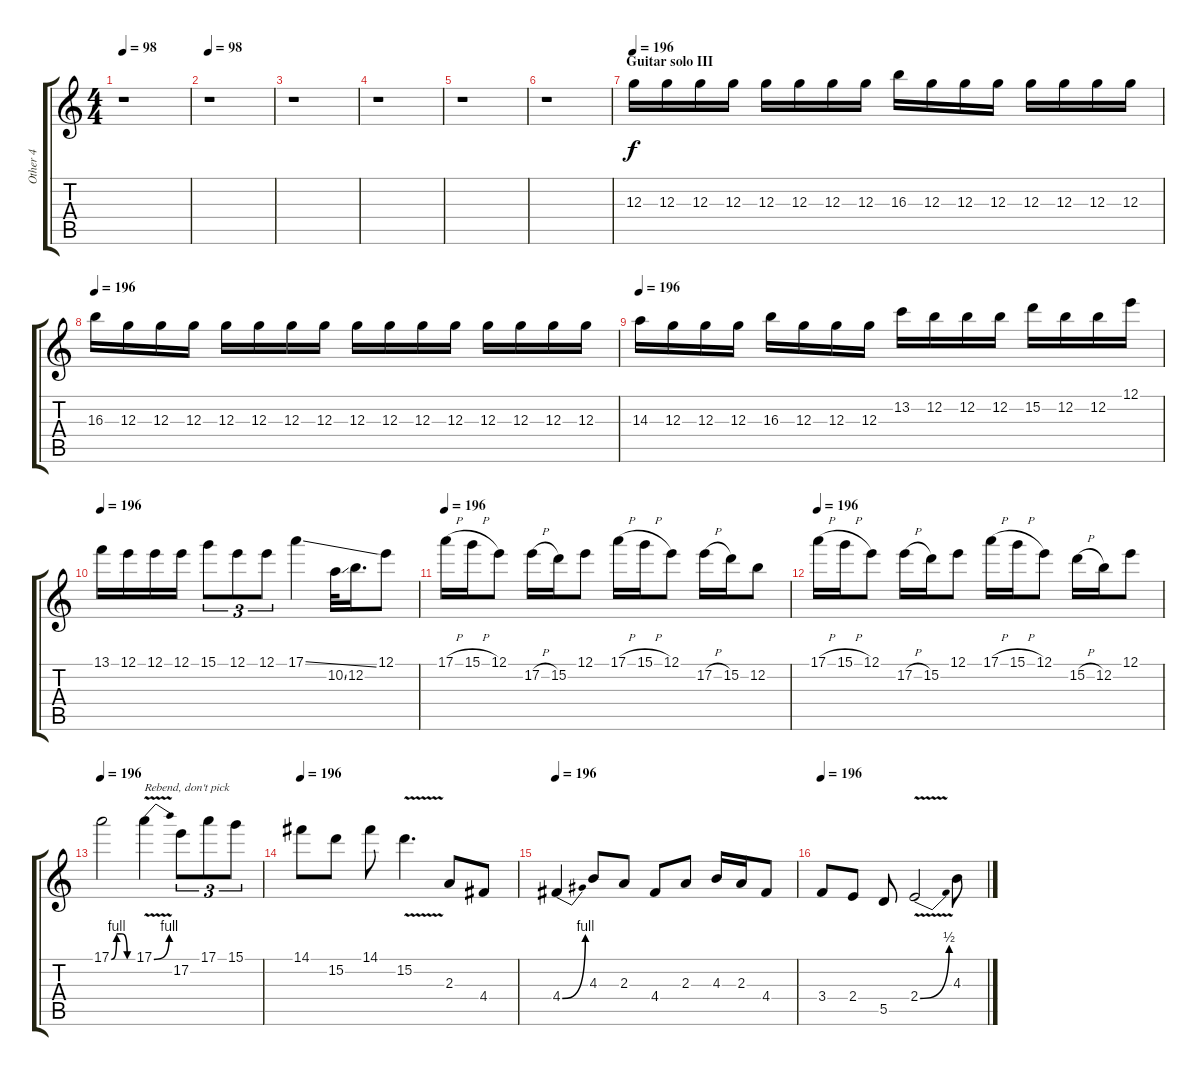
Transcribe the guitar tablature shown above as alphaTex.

\track ("Other 4" "Other 4") {instrument overdrivenguitar}
\staff {score tabs}
\tuning (E4 B3 G3 D3 A2 D2) {hide}
\ts (4 4)
\tempo 98
\clef g2
\ks c
r.1{dy f} |
\tempo 98
r.1 |
r.1 |
r.1 |
r.1 |
r.1 |
\section ("" "Guitar solo III")
\tempo 196
12.3.16 12.3.16 12.3.16 12.3.16 12.3.16 12.3.16 12.3.16 12.3.16 16.3.16 12.3.16 12.3.16 12.3.16 12.3.16 12.3.16 12.3.16 12.3.16 |
\tempo 196
16.3.16 12.3.16 12.3.16 12.3.16 12.3.16 12.3.16 12.3.16 12.3.16 12.3.16 12.3.16 12.3.16 12.3.16 12.3.16 12.3.16 12.3.16 12.3.16 |
\tempo 196
14.3.16 12.3.16 12.3.16 12.3.16 16.3.16 12.3.16 12.3.16 12.3.16 13.2.16 12.2.16 12.2.16 12.2.16 15.2.16 12.2.16 12.2.16 12.1.16 |
\tempo 196
13.1.16 12.1.16 12.1.16 12.1.16 15.1.8{tu (3 2)} 12.1.8{tu (3 2)} 12.1.8{tu (3 2)} 17.1{ss}.4 10.2{ss}.32 12.2.16{d} 12.1.8 |
\tempo 196
17.1{h}.16 15.1{h}.16 12.1.8 17.2{h}.16 15.2.16 12.1.8 17.1{h}.16 15.1{h}.16 12.1.8 17.2{h}.16 15.2.16 12.2.8 |
\tempo 196
17.1{h}.16 15.1{h}.16 12.1.8 17.2{h}.16 15.2.16 12.1.8 17.1{h}.16 15.1{h}.16 12.1.8 15.2{h}.16 12.2.16 12.1.8 |
\tempo 196
17.1{be (custom 0 0 15 4 30 4 45 0 60 0)}.2 17.1{be (bend 0 0 60 4) v}.4{txt "Rebend, don't pick"} 17.2.8{tu (3 2)} 17.1.8{tu (3 2)} 15.1.8{tu (3 2)} |
\tempo 196
14.1.8 15.2.8 14.1.8 15.2{v}.4{d} 2.3.8 4.4.8 |
\tempo 196
4.4{be (bend 0 0 60 4)}.4 4.3.8 2.3.8 4.4.8 2.3.8 4.3.16 2.3.16 4.4.8 |
\tempo 196
3.4.8 2.4.8 5.5.8 2.4{be (bend 0 0 60 2) v}.2 4.3.8
